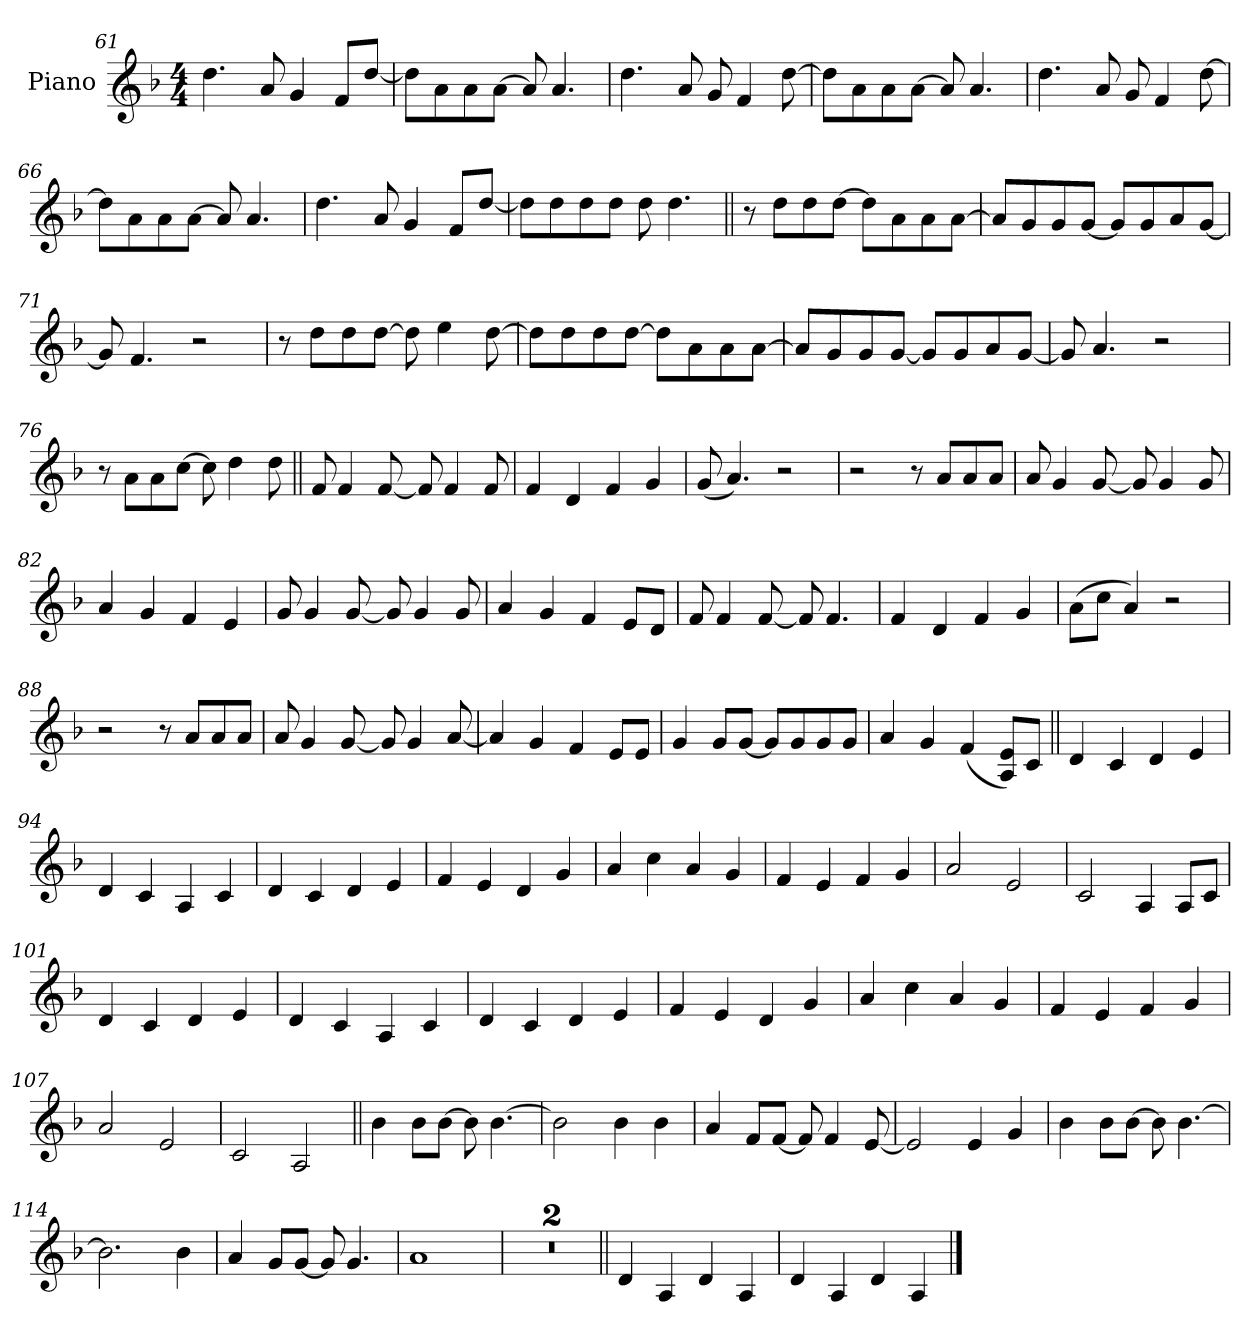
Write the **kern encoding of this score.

**kern
*part1
*staff1
*I"Piano
*I'Pno.
*clefG2
*k[b-]
*M4/4
=61
4.dd
8a
4g
8fL
[8ddJ
=62
8ddL]
8a
8a
[8aJ
8a]
4.a
=63
4.dd
8a
8g
4f
[8dd
=64
8ddL]
8a
8a
[8aJ
8a]
4.a
=65
4.dd
8a
8g
4f
[8dd
=66
8ddL]
8a
8a
[8aJ
8a]
4.a
=67
4.dd
8a
4g
8fL
[8ddJ
=68
8ddL]
8dd
8dd
8ddJ
8dd
4.dd
=69||
8r
8ddL
8dd
[8ddJ
8ddL]
8a
8a
[8aJ
=70
8aL]
8g
8g
[8gJ
8gL]
8g
8a
[8gJ
=71
8g]
4.f
2r
=72
8r
8ddL
8dd
[8ddJ
8dd]
4ee
[8dd
=73
8ddL]
8dd
8dd
[8ddJ
8ddL]
8a
8a
[8aJ
=74
8aL]
8g
8g
[8gJ
8gL]
8g
8a
[8gJ
=75
8g]
4.a
2r
=76
8r
8aL
8a
[8ccJ
8cc]
4dd
8dd
=77||
8f
4f
[8f
8f]
4f
8f
=78
4f
4d
4f
4g
=79
(8g
4.a)
2r
=80
2r
8r
8aL
8a
8aJ
=81
8a
4g
[8g
8g]
4g
8g
=82
4a
4g
4f
4e
=83
8g
4g
[8g
8g]
4g
8g
=84
4a
4g
4f
8eL
8dJ
=85
8f
4f
[8f
8f]
4.f
=86
4f
4d
4f
4g
=87
(8aL
8ccJ
4a)
2r
=88
2r
8r
8aL
8a
8aJ
=89
8a
4g
[8g
8g]
4g
[8a
=90
4a]
4g
4f
8eL
8eJ
=91
4g
8gL
[8gJ
8gL]
8g
8g
8gJ
=92
4a
4g
(4f
8A 8eL)
8cJ
=93||
4d
4c
4d
4e
=94
4d
4c
4A
4c
=95
4d
4c
4d
4e
=96
4f
4e
4d
4g
=97
4a
4cc
4a
4g
=98
4f
4e
4f
4g
=99
2a
2e
=100
2c
4A
8AL
8cJ
=101
4d
4c
4d
4e
=102
4d
4c
4A
4c
=103
4d
4c
4d
4e
=104
4f
4e
4d
4g
=105
4a
4cc
4a
4g
=106
4f
4e
4f
4g
=107
2a
2e
=108
2c
2A
=109||
4b-
8b-L
[8b-J
8b-]
[4.b-
=110
2b-]
4b-
4b-
=111
4a
8fL
[8fJ
8f]
4f
[8e
=112
2e]
4e
4g
=113
4b-
8b-L
[8b-J
8b-]
[4.b-
=114
2.b-]
4b-
=115
4a
8gL
[8gJ
8g]
4.g
=116
1a
=117
1r
=118
1r
=119||
4d!
4A!
4d!
4A!
=120
4d!
4A!
4d!
4A!
==
*-
